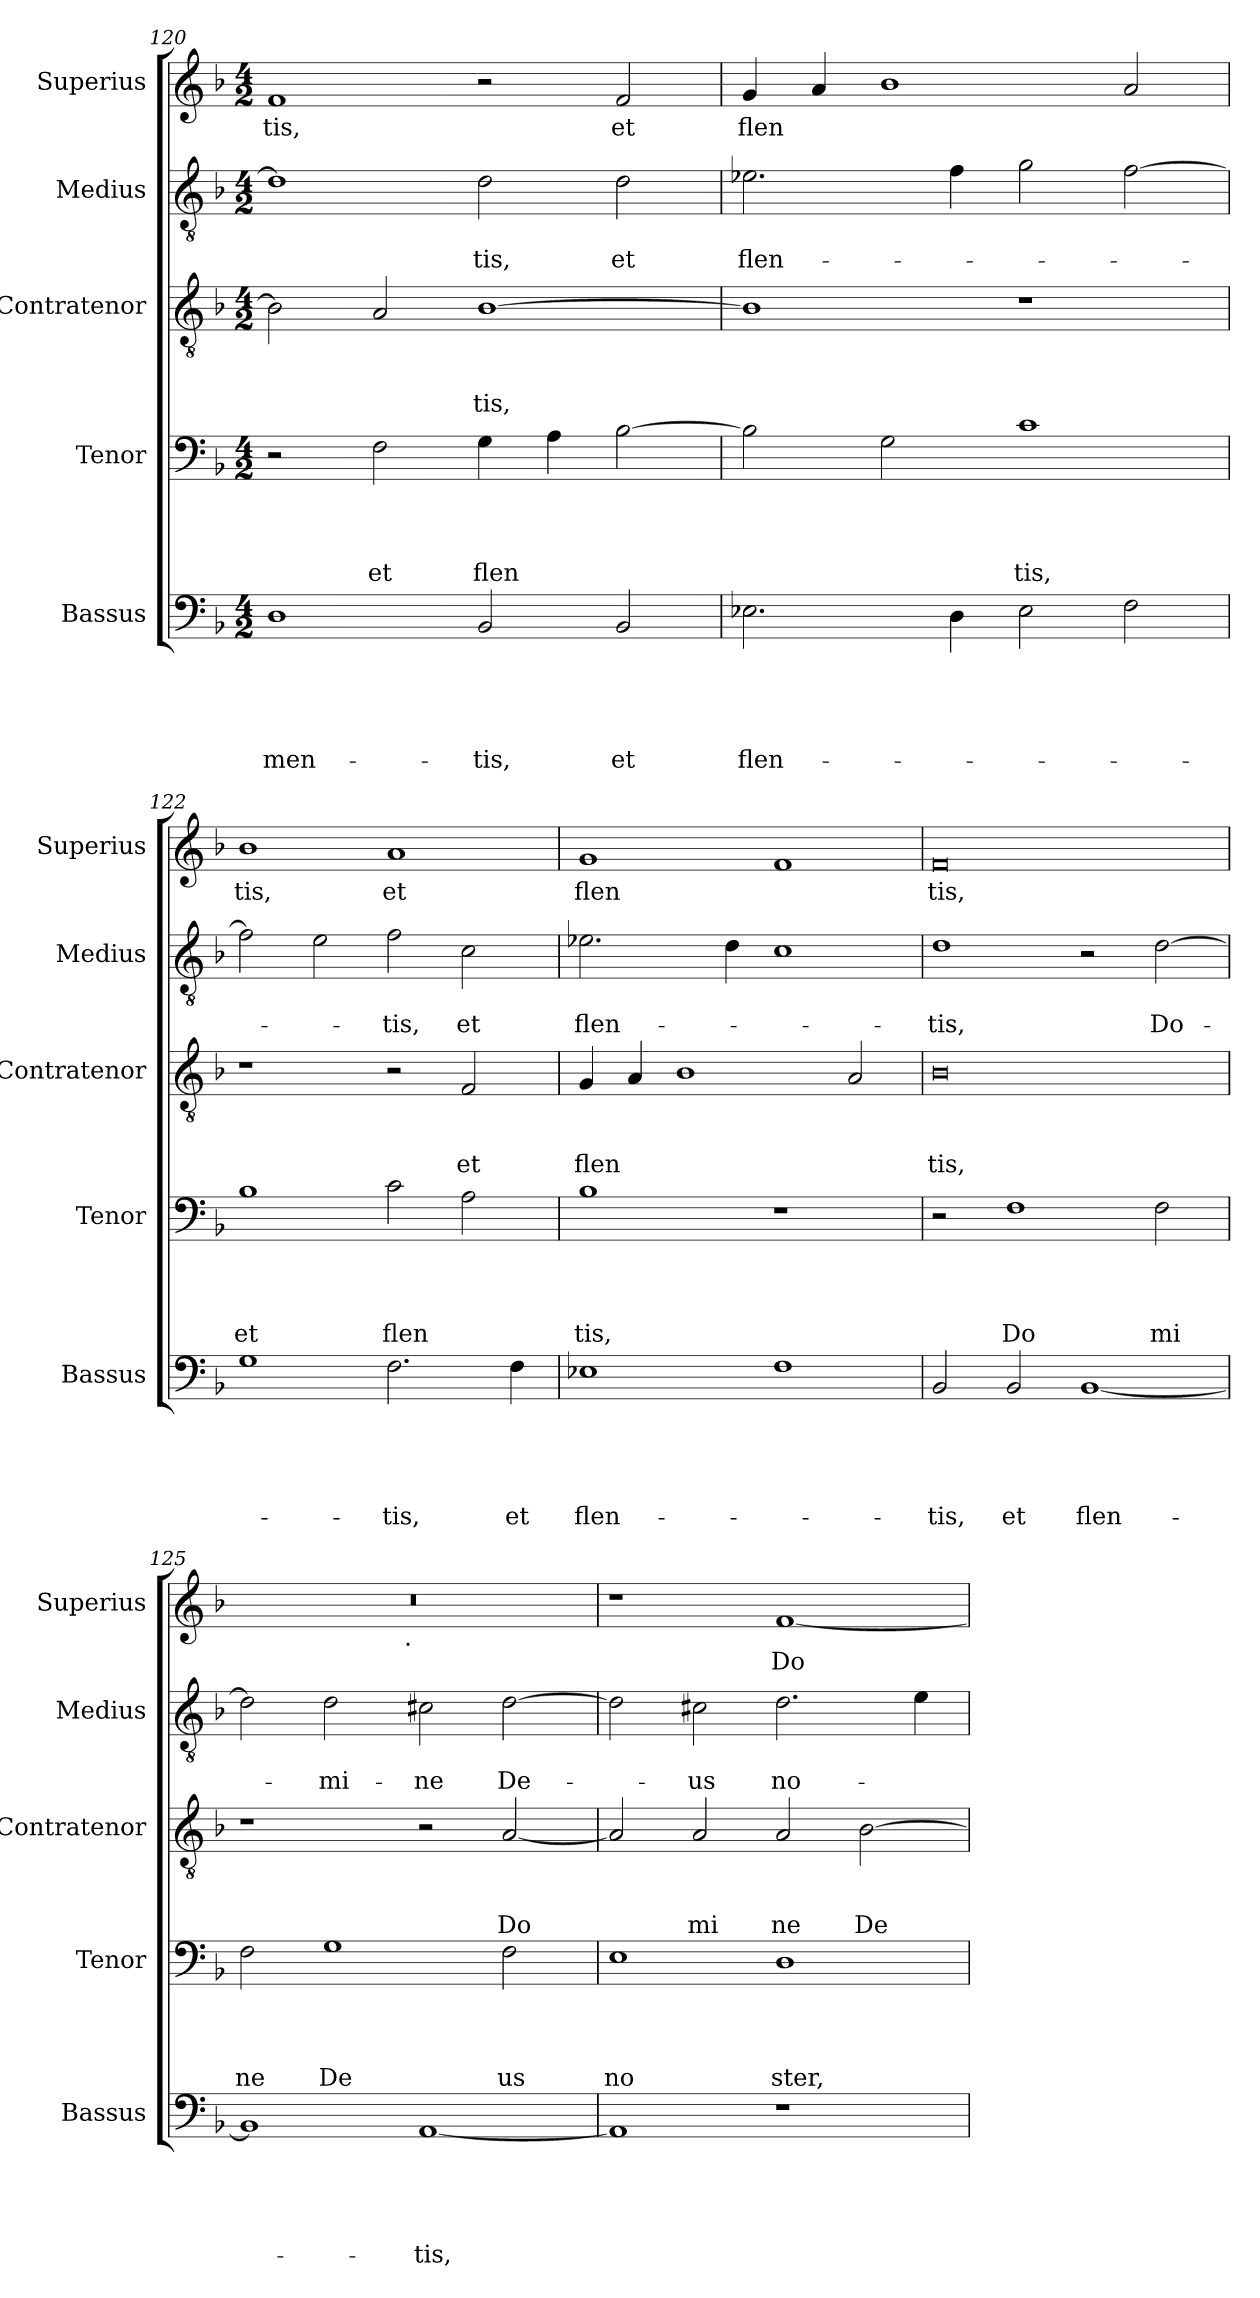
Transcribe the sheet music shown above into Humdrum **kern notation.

**kern	**text	**text	**text	**text	**text	**kern	**text	**text	**text	**text	**kern	**text	**text	**text	**kern	**text	**text	**kern	**text
*part5	*part5	*part5	*part5	*part5	*part5	*part4	*part4	*part4	*part4	*part4	*part3	*part3	*part3	*part3	*part2	*part2	*part2	*part1	*part1
*staff5	*staff5	*staff5	*staff5	*staff5	*staff5	*staff4	*staff4	*staff4	*staff4	*staff4	*staff3	*staff3	*staff3	*staff3	*staff2	*staff2	*staff2	*staff1	*staff1
*I"Bassus	*	*	*	*	*	*I"Tenor	*	*	*	*	*I"Contratenor	*	*	*	*I"Medius	*	*	*I"Superius	*
*I'Bassus	*	*	*	*	*	*I'Tenor	*	*	*	*	*I'Contratenor	*	*	*	*I'Medius	*	*	*I'Superius	*
!!LO:LB:g=z
*clefF4	*	*	*	*	*	*clefF4	*	*	*	*	*clefGv2	*	*	*	*clefGv2	*	*	*clefG2	*
*k[b-]	*	*	*	*	*	*k[b-]	*	*	*	*	*k[b-]	*	*	*	*k[b-]	*	*	*k[b-]	*
*F:	*	*	*	*	*	*F:	*	*	*	*	*F:	*	*	*	*F:	*	*	*F:	*
*M4/2	*	*	*	*	*	*M4/2	*	*	*	*	*M4/2	*	*	*	*M4/2	*	*	*M4/2	*
=120	=120	=120	=120	=120	=120	=120	=120	=120	=120	=120	=120	=120	=120	=120	=120	=120	=120	=120	=120
!	!	!	!	!	!LO:LY:b	!	!	!	!	!	!	!	!	!	!	!	!	!	!LO:LY:b
1D	.	.	.	.	-men-	2r	.	.	.	.	2B-\]	.	.	.	1d]	.	.	1f	tis,
!	!	!	!	!	!	!	!	!	!	!LO:LY:b	!	!	!	!	!	!	!	!	!
.	.	.	.	.	.	2F\	.	.	.	et	2A/	.	.	.	.	.	.	.	.
!	!	!	!	!	!LO:LY:b	!	!	!	!	!LO:LY:b	!	!	!	!LO:LY:b	!	!	!LO:LY:b	!	!
2BB-/	.	.	.	.	-tis,	4G\	.	.	.	flen	[>1B-	.	.	tis,	2d\	.	-tis,	2r	.
.	.	.	.	.	.	4A\	.	.	.	.	.	.	.	.	.	.	.	.	.
!	!	!	!	!	!LO:LY:b	!	!	!	!	!	!	!	!	!	!	!	!LO:LY:b	!	!LO:LY:b
2BB-/	.	.	.	.	et	[>2B-\	.	.	.	.	.	.	.	.	2d\	.	et	2f/	et
=121	=121	=121	=121	=121	=121	=121	=121	=121	=121	=121	=121	=121	=121	=121	=121	=121	=121	=121	=121
!	!	!	!	!	!LO:LY:b	!	!	!	!	!	!	!	!	!	!	!	!LO:LY:b	!	!LO:LY:b
2.E-X\	.	.	.	.	flen-	2B-\]	.	.	.	.	1B-]	.	.	.	2.e-X\	.	flen-	4g/	flen
.	.	.	.	.	.	.	.	.	.	.	.	.	.	.	.	.	.	4a/	.
.	.	.	.	.	.	2G\	.	.	.	.	.	.	.	.	.	.	.	1b-	.
4D\	.	.	.	.	.	.	.	.	.	.	.	.	.	.	4f\	.	.	.	.
!	!	!	!	!	!	!	!	!	!	!LO:LY:b	!	!	!	!	!	!	!	!	!
2E-\	.	.	.	.	.	1c	.	.	.	tis,	1r	.	.	.	2g\	.	.	.	.
2F\	.	.	.	.	.	.	.	.	.	.	.	.	.	.	[>2f\	.	.	2a/	.
=122	=122	=122	=122	=122	=122	=122	=122	=122	=122	=122	=122	=122	=122	=122	=122	=122	=122	=122	=122
!	!	!	!	!	!	!	!	!	!	!LO:LY:b	!	!	!	!	!	!	!	!	!LO:LY:b
1G	.	.	.	.	.	1B-	.	.	.	et	1r	.	.	.	2f\]	.	.	1b-	tis,
.	.	.	.	.	.	.	.	.	.	.	.	.	.	.	2e\	.	.	.	.
!	!	!	!	!	!LO:LY:b	!	!	!	!	!LO:LY:b	!	!	!	!	!	!	!LO:LY:b	!	!LO:LY:b
2.F\	.	.	.	.	-tis,	2c\	.	.	.	flen	2r	.	.	.	2f\	.	-tis,	1a	et
!	!	!	!	!	!	!	!	!	!	!	!	!	!	!LO:LY:b	!	!	!LO:LY:b	!	!
.	.	.	.	.	.	2A\	.	.	.	.	2F/	.	.	et	2c\	.	et	.	.
!	!	!	!	!	!LO:LY:b	!	!	!	!	!	!	!	!	!	!	!	!	!	!
4F\	.	.	.	.	et	.	.	.	.	.	.	.	.	.	.	.	.	.	.
=123	=123	=123	=123	=123	=123	=123	=123	=123	=123	=123	=123	=123	=123	=123	=123	=123	=123	=123	=123
!	!	!	!	!	!LO:LY:b	!	!	!	!	!LO:LY:b	!	!	!	!LO:LY:b	!	!	!LO:LY:b	!	!LO:LY:b
1E-X	.	.	.	.	flen-	1B-	.	.	.	tis,	4G/	.	.	flen	2.e-X\	.	flen-	1g	flen
.	.	.	.	.	.	.	.	.	.	.	4A/	.	.	.	.	.	.	.	.
.	.	.	.	.	.	.	.	.	.	.	1B-	.	.	.	.	.	.	.	.
.	.	.	.	.	.	.	.	.	.	.	.	.	.	.	4d\	.	.	.	.
1F	.	.	.	.	.	1r	.	.	.	.	.	.	.	.	1c	.	.	1f	.
.	.	.	.	.	.	.	.	.	.	.	2A/	.	.	.	.	.	.	.	.
=124	=124	=124	=124	=124	=124	=124	=124	=124	=124	=124	=124	=124	=124	=124	=124	=124	=124	=124	=124
!	!	!	!	!	!LO:LY:b	!	!	!	!	!	!	!	!	!LO:LY:b	!	!	!LO:LY:b	!	!LO:LY:b
2BB-/	.	.	.	.	-tis,	2r	.	.	.	.	0B-	.	.	tis,	1d	.	-tis,	0f	tis,
!	!	!	!	!	!LO:LY:b	!	!	!	!	!LO:LY:b	!	!	!	!	!	!	!	!	!
2BB-/	.	.	.	.	et	1F	.	.	.	Do	.	.	.	.	.	.	.	.	.
!	!	!	!	!	!LO:LY:b	!	!	!	!	!	!	!	!	!	!	!	!	!	!
[<1BB-	.	.	.	.	flen-	.	.	.	.	.	.	.	.	.	2r	.	.	.	.
!	!	!	!	!	!	!	!	!	!	!LO:LY:b	!	!	!	!	!	!	!LO:LY:b	!	!
.	.	.	.	.	.	2F\	.	.	.	mi	.	.	.	.	[>2d\	.	Do-	.	.
=125	=125	=125	=125	=125	=125	=125	=125	=125	=125	=125	=125	=125	=125	=125	=125	=125	=125	=125	=125
!	!	!	!	!	!	!	!	!	!	!LO:LY:b	!	!	!	!	!	!	!	!	!
*	*	*	*	*	*	*	*	*	*	*	*	*	*	*	*	*	*	*^	*
1BB-]	.	.	.	.	.	2F\	.	.	.	ne	1r	.	.	.	2d\]	.	.	0r	2ryy	.
!	!	!	!	!	!	!	!	!	!	!LO:LY:b	!	!	!	!	!	!	!LO:LY:b	!	!	!
.	.	.	.	.	.	1G	.	.	.	De	.	.	.	.	2d\	.	-mi-	.	4...ryy	.
!	!	!	!	!	!	!	!	!	!	!	!	!	!	!	!	!	!	!	!LO:TX:b:t=.	!
.	.	.	.	.	.	.	.	.	.	.	.	.	.	.	.	.	.	.	1ryy	.
!	!	!	!	!	!LO:LY:b	!	!	!	!	!	!	!	!	!	!	!	!LO:LY:b	!	!	!
[<1AA	.	.	.	.	-tis,	.	.	.	.	.	2r	.	.	.	2c#X\	.	-ne	.	.	.
!	!	!	!	!	!	!	!	!	!	!LO:LY:b	!	!	!	!LO:LY:b	!	!	!LO:LY:b	!	!	!
.	.	.	.	.	.	2F\	.	.	.	us	[<2A/	.	.	Do	[>2d\	.	De-	.	.	.
.	.	.	.	.	.	.	.	.	.	.	.	.	.	.	.	.	.	.	32ryy	.
=126	=126	=126	=126	=126	=126	=126	=126	=126	=126	=126	=126	=126	=126	=126	=126	=126	=126	=126	=126	=126
!	!	!	!	!	!	!	!	!	!	!LO:LY:b	!	!	!	!	!	!	!	!	!	!
*	*	*	*	*	*	*	*	*	*	*	*	*	*	*	*	*	*	*v	*v	*
1AA]	.	.	.	.	.	1E	.	.	.	no	2A/]	.	.	.	2d\]	.	.	1r	.
!	!	!	!	!	!	!	!	!	!	!	!	!	!	!LO:LY:b	!	!	!LO:LY:b	!	!
.	.	.	.	.	.	.	.	.	.	.	2A/	.	.	mi	2c#X\	.	-us	.	.
!	!	!	!	!	!	!	!	!	!	!LO:LY:b	!	!	!	!LO:LY:b	!	!	!LO:LY:b	!	!LO:LY:b
1r	.	.	.	.	.	1D	.	.	.	ster,	2A/	.	.	ne	2.d\	.	no-	[<1f	Do
!	!	!	!	!	!	!	!	!	!	!	!	!	!	!LO:LY:b	!	!	!	!	!
.	.	.	.	.	.	.	.	.	.	.	[>2B-\	.	.	De	.	.	.	.	.
.	.	.	.	.	.	.	.	.	.	.	.	.	.	.	4e\	.	.	.	.
=	=	=	=	=	=	=	=	=	=	=	=	=	=	=	=	=	=	=	=
*-	*-	*-	*-	*-	*-	*-	*-	*-	*-	*-	*-	*-	*-	*-	*-	*-	*-	*-	*-
